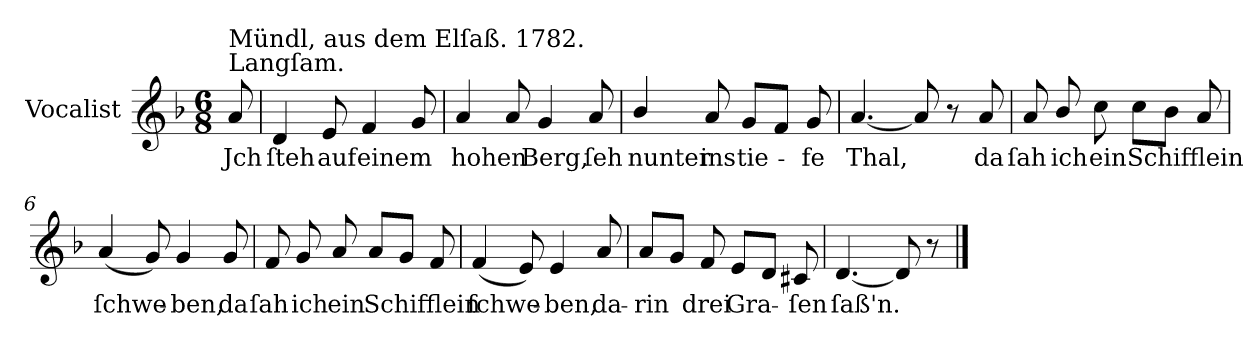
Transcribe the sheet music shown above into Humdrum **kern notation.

**kern	**text
*part1	*part1
*staff1	*staff1
*I"Vocalist	*
*k[b-]	*
*d:	*
*M6/8	*
=	=
!LO:TX:a:t=Langſam.	!
!LO:TX:a:t=Mündl, aus dem Elſaß. 1782.	!
8a	Jch
=1	=1
4d	ſteh
8e	auf
4f	einem
8g	.
=2	=2
4a	hohen
8a	.
4g	Berg,
8a	ſeh
=3	=3
4b-/	nunter
8a	ins
8gL	tie-
8fJ	.
8g	-fe
=4	=4
[4.a	Thal,
8a]	.
8r	.
8a	da
=5	=5
8a	ſah
8b-/	ich
8cc	ein
8ccL	Schifflein
8b-J	.
8a	.
=6	=6
(4a	ſchwe-
8g)	.
4g	-ben,
8g	da
=7	=7
8f	ſah
8g	ich
8a	ein
8aL	Schifflein
8gJ	.
8f	.
=8	=8
(4f	ſchwe-
8e)	.
4e	-ben,
8a	da-
=9	=9
8aL	-rin
8gJ	.
8f	drei
8eL	Gra-
8dJ	.
8c#X	-ſen
=10	=10
[4.d	ſaß'n.
8d]	.
8r	.
==	==
*-	*-
